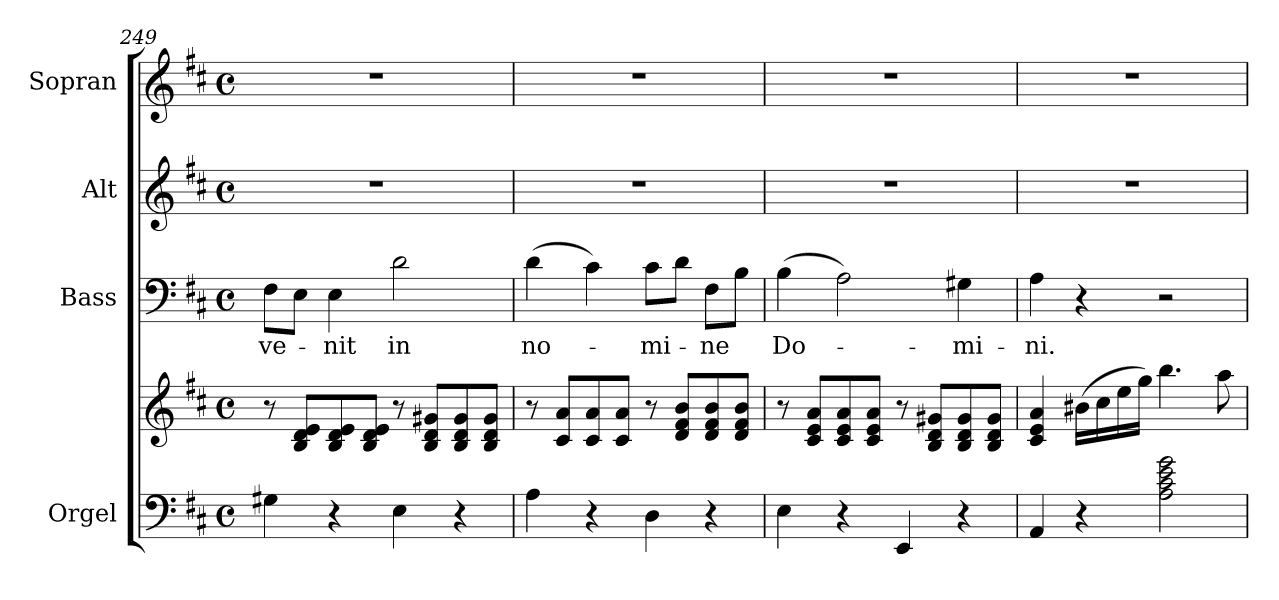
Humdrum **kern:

**kern	**kern	**kern	**text	**kern	**kern
*part4	*part4	*part3	*part3	*part2	*part1
*staff5	*staff4	*staff3	*staff3	*staff2	*staff1
*I"Orgel	*	*I"Bass	*	*I"Alt	*I"Sopran
*I'Org.	*	*I'B.	*	*I'A.	*I'S.
*clefF4	*clefG2	*clefF4	*	*clefG2	*clefG2
*k[f#c#]	*k[f#c#]	*k[f#c#]	*	*k[f#c#]	*k[f#c#]
*D:	*D:	*D:	*	*D:	*D:
*M4/4	*M4/4	*M4/4	*	*M4/4	*M4/4
*met(c)	*met(c)	*met(c)	*	*met(c)	*met(c)
=249	=249	=249	=249	=249	=249
!	!	!	!LO:LY:b	!	!
4G#X\	8r	8F#\L	ve-	1r	1r
.	8B/ 8d/ 8e/L	8E\J	.	.	.
!	!	!	!LO:LY:b	!	!
4r	8B/ 8d/ 8e/	4E\	-nit	.	.
.	8B/ 8d/ 8e/J	.	.	.	.
!	!	!	!LO:LY:b	!	!
4E\	8r	2d\	in	.	.
.	8B/ 8d/ 8g#X/L	.	.	.	.
4r	8B/ 8d/ 8g#/	.	.	.	.
.	8B/ 8d/ 8g#/J	.	.	.	.
!!LO:PB:g=z
=250	=250	=250	=250	=250	=250
!	!	!	!LO:LY:b	!	!
4A\	8r	(>4d\	no-	1r	1r
.	8c#/ 8a/L	.	.	.	.
4r	8c#/ 8a/	4c#\)	.	.	.
.	8c#/ 8a/J	.	.	.	.
!	!	!	!LO:LY:b	!	!
4D\	8r	8c#\L	-mi-	.	.
.	8d/ 8f#/ 8b/L	8d\J	.	.	.
!	!	!	!LO:LY:b	!	!
4r	8d/ 8f#/ 8b/	8F#\L	-ne	.	.
.	8d/ 8f#/ 8b/J	8B\J	.	.	.
=251	=251	=251	=251	=251	=251
!	!	!	!LO:LY:b	!	!
4E\	8r	(>4B\	Do-	1r	1r
.	8c#/ 8e/ 8a/L	.	.	.	.
4r	8c#/ 8e/ 8a/	2A\)	.	.	.
.	8c#/ 8e/ 8a/J	.	.	.	.
4EE/	8r	.	.	.	.
.	8B/ 8d/ 8g#X/L	.	.	.	.
!	!	!	!LO:LY:b	!	!
4r	8B/ 8d/ 8g#/	4G#X\	-mi-	.	.
.	8B/ 8d/ 8g#/J	.	.	.	.
=252	=252	=252	=252	=252	=252
!	!	!	!LO:LY:b	!	!
4AA/	4c#/ 4e/ 4a/	4A\	-ni.	1r	1r
4r	(>16b#X\LL	4r	.	.	.
.	16cc#\	.	.	.	.
.	16ee\	.	.	.	.
.	16gg\JJ)	.	.	.	.
2A\ 2c#\ 2e\ 2g\	4.bb\	2r	.	.	.
.	8aa\	.	.	.	.
=	=	=	=	=	=
*-	*-	*-	*-	*-	*-
